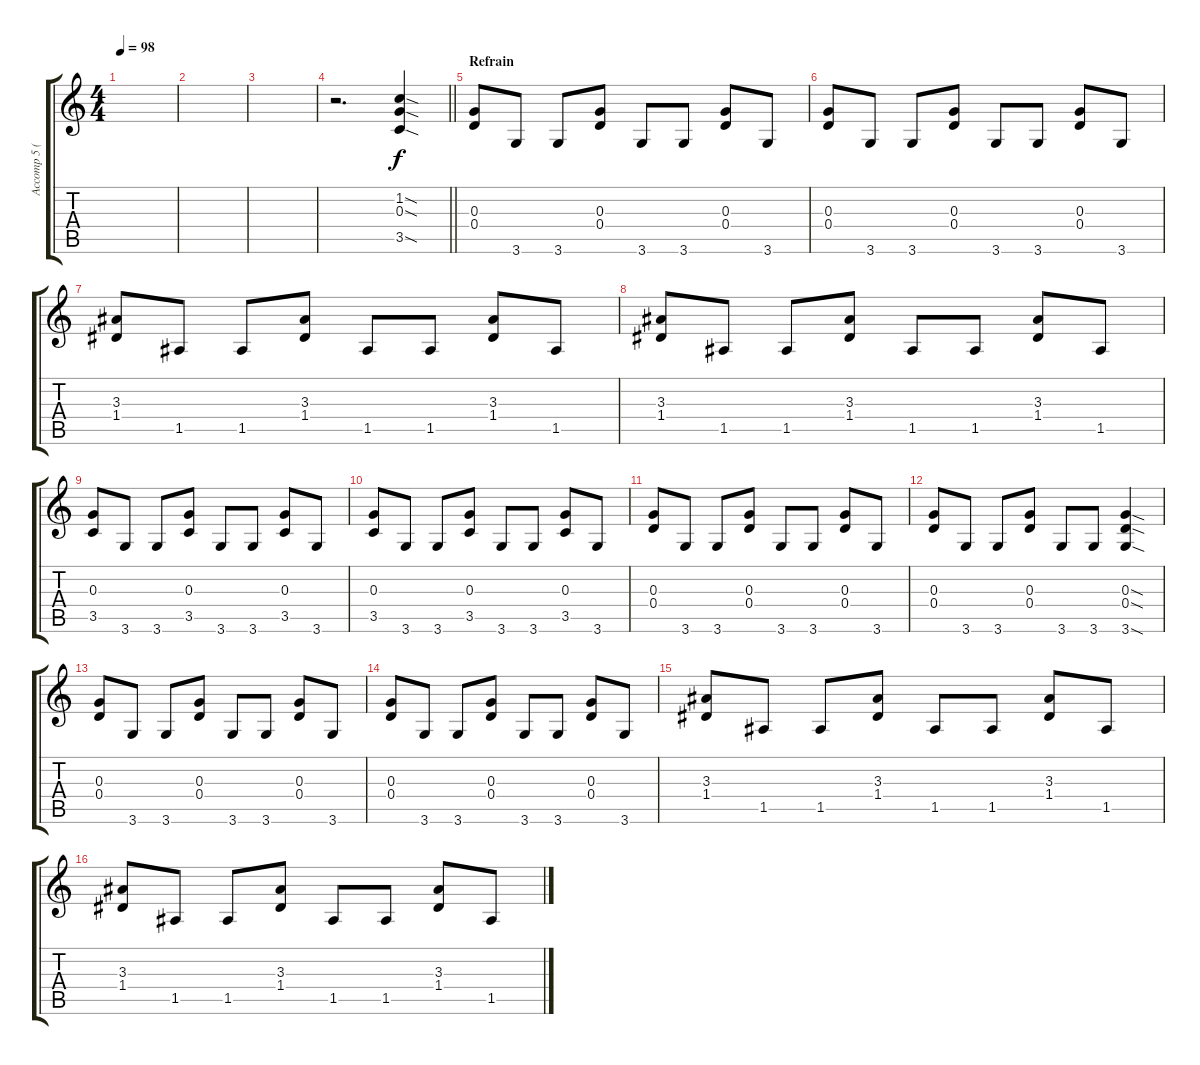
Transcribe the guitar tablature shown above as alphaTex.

\track ("Accomp 5 (DstGuitar)" "Accomp 5 (") {instrument distortionguitar}
\staff {score tabs}
\tuning (E4 B3 G3 D3 A2 E2) {hide}
\ts (4 4)
\tempo 98
\clef g2
\ks c
|
|
|
\barLineRight lightlight
r.2{d} (1.2{sod} 0.3{sod} 3.5{sod}).4 |
\section ("" "Refrain")
(0.3 0.4).8 3.6.8 3.6.8 (0.3 0.4).8 3.6.8 3.6.8 (0.3 0.4).8 3.6.8 |
(0.3 0.4).8 3.6.8 3.6.8 (0.3 0.4).8 3.6.8 3.6.8 (0.3 0.4).8 3.6.8 |
(3.3 1.4).8 1.5.8 1.5.8 (3.3 1.4).8 1.5.8 1.5.8 (3.3 1.4).8 1.5.8 |
(3.3 1.4).8 1.5.8 1.5.8 (3.3 1.4).8 1.5.8 1.5.8 (3.3 1.4).8 1.5.8 |
(0.3 3.5).8 3.6.8 3.6.8 (0.3 3.5).8 3.6.8 3.6.8 (0.3 3.5).8 3.6.8 |
(0.3 3.5).8 3.6.8 3.6.8 (0.3 3.5).8 3.6.8 3.6.8 (0.3 3.5).8 3.6.8 |
(0.3 0.4).8 3.6.8 3.6.8 (0.3 0.4).8 3.6.8 3.6.8 (0.3 0.4).8 3.6.8 |
(0.3 0.4).8 3.6.8 3.6.8 (0.3 0.4).8 3.6.8 3.6.8 (0.3{sod} 0.4{sod} 3.6{sod}).4 |
(0.3 0.4).8 3.6.8 3.6.8 (0.3 0.4).8 3.6.8 3.6.8 (0.3 0.4).8 3.6.8 |
(0.3 0.4).8 3.6.8 3.6.8 (0.3 0.4).8 3.6.8 3.6.8 (0.3 0.4).8 3.6.8 |
(3.3 1.4).8 1.5.8 1.5.8 (3.3 1.4).8 1.5.8 1.5.8 (3.3 1.4).8 1.5.8 |
(3.3 1.4).8 1.5.8 1.5.8 (3.3 1.4).8 1.5.8 1.5.8 (3.3 1.4).8 1.5.8
